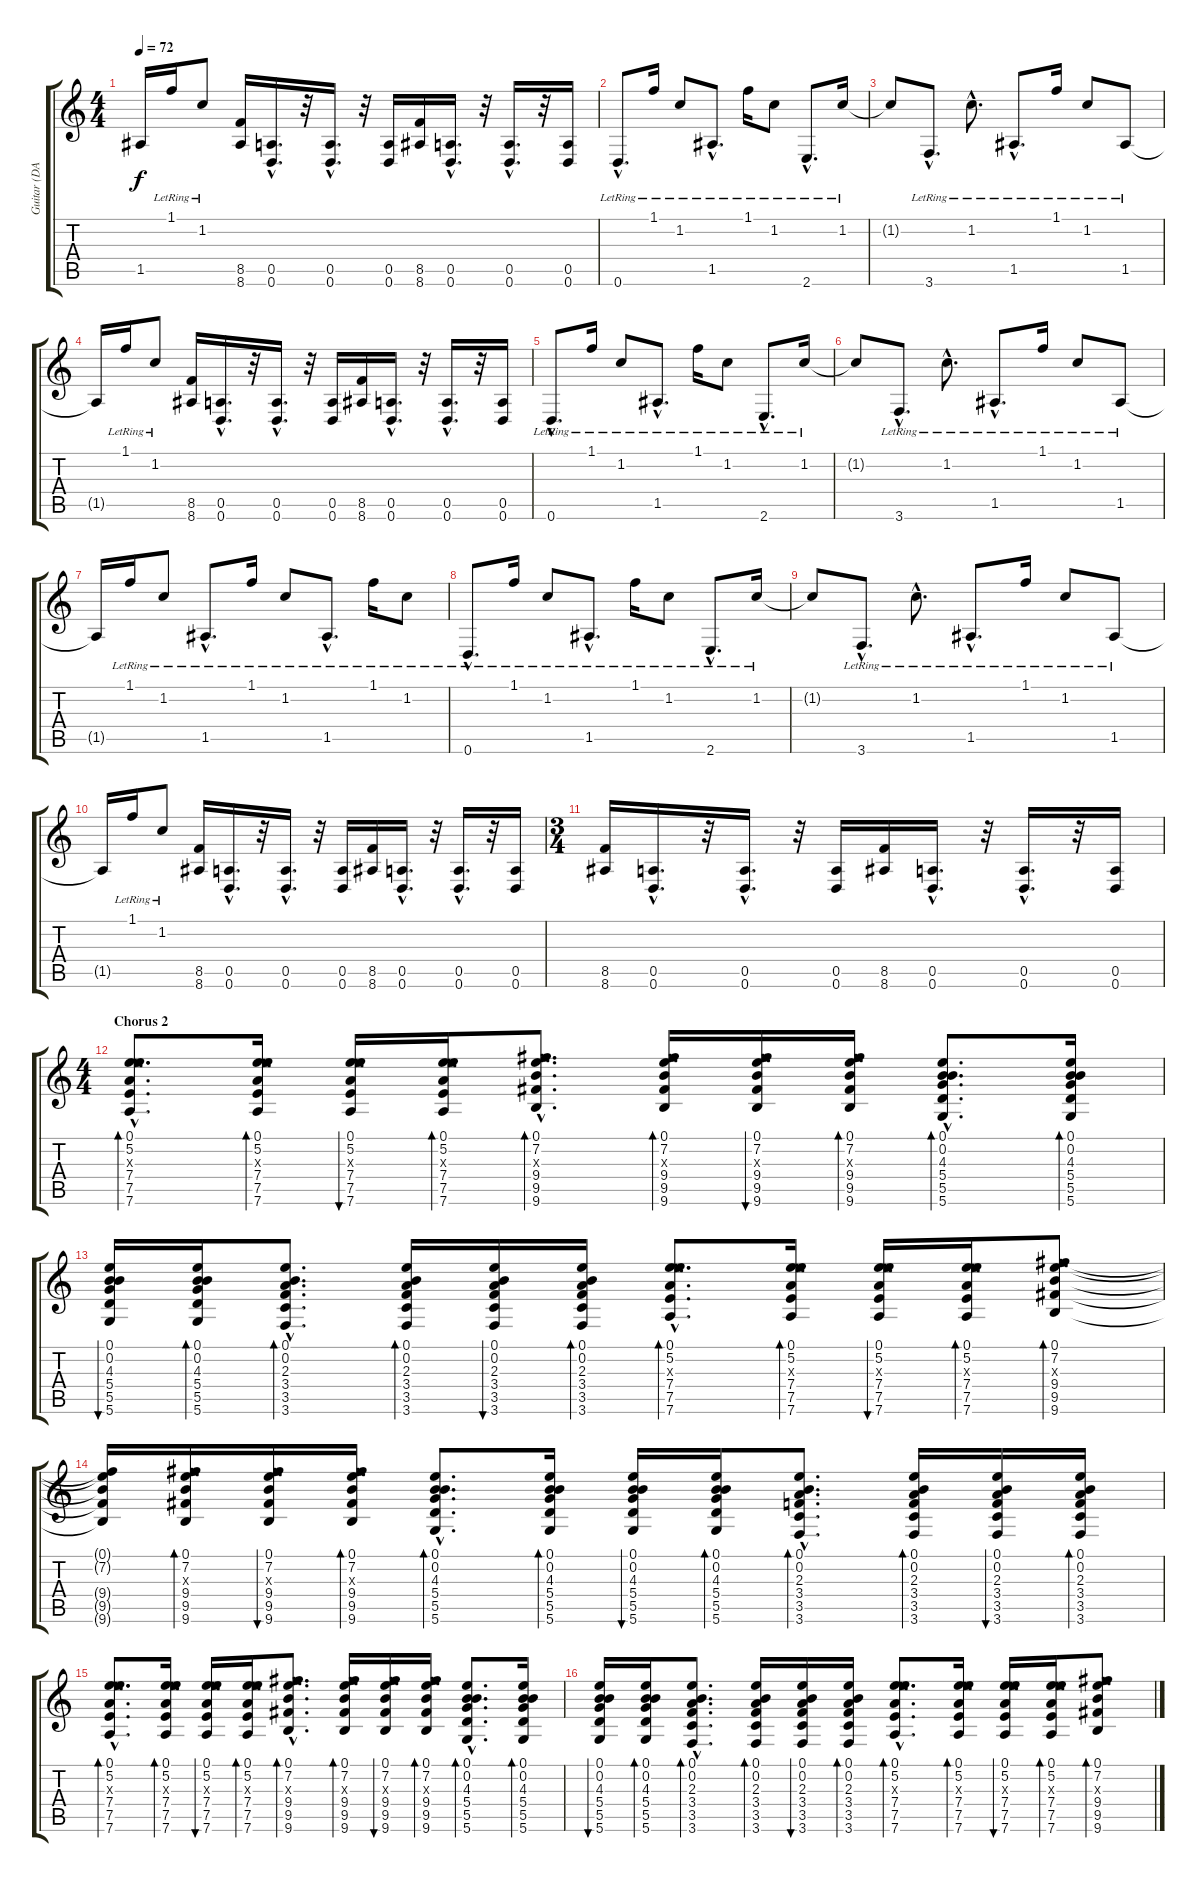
\track ("Guitar (DADGBE)" "Guitar (DA") {instrument electricguitarjazz}
\staff {score tabs}
\tuning (E4 B3 G3 D3 A2 D2) {hide}
\ts (4 4)
\tempo 72
\clef g2
\ks c
1.5{t}.16{dy f} 1.1{lr}.16 1.2{lr}.8 (8.5 8.6).16{volume 16 instrument distortionguitar} (0.5{hac} 0.6{hac}).16{d} r.32 (0.5{hac} 0.6{hac}).16{d} r.32 (0.5 0.6).16 (8.5 8.6).16 (0.5{hac} 0.6{hac}).16{d} r.32 (0.5{hac} 0.6{hac}).16{d} r.32 (0.5 0.6).16 |
0.6{hac lr}.8{d volume 10 instrument electricguitarjazz} 1.1{lr}.16 1.2{lr}.8 1.5{hac lr}.8{d} 1.1{lr}.16 1.2{lr}.8 2.6{hac lr}.8{d} 1.2{lr}.16 |
1.2{t}.8 3.6{hac lr}.8{d} 1.2{hac lr}.8{d} 1.5{hac lr}.8{d} 1.1{lr}.16 1.2{lr}.8 1.5{lr}.8 |
1.5{t}.16 1.1{lr}.16 1.2{lr}.8 (8.5 8.6).16{volume 16 instrument distortionguitar} (0.5{hac} 0.6{hac}).16{d} r.32 (0.5{hac} 0.6{hac}).16{d} r.32 (0.5 0.6).16 (8.5 8.6).16 (0.5{hac} 0.6{hac}).16{d} r.32 (0.5{hac} 0.6{hac}).16{d} r.32 (0.5 0.6).16 |
0.6{hac lr}.8{d volume 10 instrument electricguitarjazz} 1.1{lr}.16 1.2{lr}.8 1.5{hac lr}.8{d} 1.1{lr}.16 1.2{lr}.8 2.6{hac lr}.8{d} 1.2{lr}.16 |
1.2{t}.8 3.6{hac lr}.8{d} 1.2{hac lr}.8{d} 1.5{hac lr}.8{d} 1.1{lr}.16 1.2{lr}.8 1.5{lr}.8 |
1.5{t}.16 1.1{lr}.16 1.2{lr}.8 1.5{hac lr}.8{d} 1.1{lr}.16 1.2{lr}.8 1.5{hac lr}.8{d} 1.1{lr}.16 1.2{lr}.8 |
0.6{hac lr}.8{d} 1.1{lr}.16 1.2{lr}.8 1.5{hac lr}.8{d} 1.1{lr}.16 1.2{lr}.8 2.6{hac lr}.8{d} 1.2{lr}.16 |
1.2{t}.8 3.6{hac lr}.8{d} 1.2{hac lr}.8{d} 1.5{hac lr}.8{d} 1.1{lr}.16 1.2{lr}.8 1.5{lr}.8 |
1.5{t}.16 1.1{lr}.16 1.2{lr}.8 (8.5 8.6).16{volume 16 instrument distortionguitar} (0.5{hac} 0.6{hac}).16{d} r.32 (0.5{hac} 0.6{hac}).16{d} r.32 (0.5 0.6).16 (8.5 8.6).16 (0.5{hac} 0.6{hac}).16{d} r.32 (0.5{hac} 0.6{hac}).16{d} r.32 (0.5 0.6).16 |
\ts (3 4)
(8.5 8.6).16 (0.5{hac} 0.6{hac}).16{d} r.32 (0.5{hac} 0.6{hac}).16{d} r.32 (0.5 0.6).16 (8.5 8.6).16 (0.5{hac} 0.6{hac}).16{d} r.32 (0.5{hac} 0.6{hac}).16{d} r.32 (0.5 0.6).16 |
\ts (4 4)
\section ("" "Chorus 2")
(0.1{hac} 5.2{hac} 9.3{hac x} 7.4{hac} 7.5{hac} 7.6{hac}).8{d bd 60 volume 10 instrument electricguitarjazz} (0.1 5.2 9.3{x} 7.4 7.5 7.6).16{bd 30} (0.1 5.2 9.3{x} 7.4 7.5 7.6).16{bu 30} (0.1 5.2 9.3{x} 7.4 7.5 7.6).16{bd 30} (0.1{hac} 7.2{hac} 11.3{hac x} 9.4{hac} 9.5{hac} 9.6{hac}).8{d bd 60} (0.1 7.2 11.3{x} 9.4 9.5 9.6).16{bd 30} (0.1 7.2 11.3{x} 9.4 9.5 9.6).16{bu 30} (0.1 7.2 11.3{x} 9.4 9.5 9.6).16{bd 30} (0.1{hac} 0.2{hac} 4.3{hac} 5.4{hac} 5.5{hac} 5.6{hac}).8{d bd 60} (0.1 0.2 4.3 5.4 5.5 5.6).16{bd 30} |
(0.1 0.2 4.3 5.4 5.5 5.6).16{bu 30} (0.1 0.2 4.3 5.4 5.5 5.6).16{bd 30} (0.1{hac} 0.2{hac} 2.3{hac} 3.4{hac} 3.5{hac} 3.6{hac}).8{d bd 60} (0.1 0.2 2.3 3.4 3.5 3.6).16{bd 30} (0.1 0.2 2.3 3.4 3.5 3.6).16{bu 30} (0.1 0.2 2.3 3.4 3.5 3.6).16{bd 30} (0.1{hac} 5.2{hac} 9.3{hac x} 7.4{hac} 7.5{hac} 7.6{hac}).8{d bd 60} (0.1 5.2 9.3{x} 7.4 7.5 7.6).16{bd 30} (0.1 5.2 9.3{x} 7.4 7.5 7.6).16{bu 30} (0.1 5.2 9.3{x} 7.4 7.5 7.6).16{bd 30} (0.1 7.2 11.3{x} 9.4 9.5 9.6).8{bd 60} |
(0.1{t} 7.2{t} 9.4{t} 9.5{t} 9.6{t}).16 (0.1 7.2 11.3{x} 9.4 9.5 9.6).16{bd 30} (0.1 7.2 11.3{x} 9.4 9.5 9.6).16{bu 30} (0.1 7.2 11.3{x} 9.4 9.5 9.6).16{bd 30} (0.1{hac} 0.2{hac} 4.3{hac} 5.4{hac} 5.5{hac} 5.6{hac}).8{d bd 60} (0.1 0.2 4.3 5.4 5.5 5.6).16{bd 30} (0.1 0.2 4.3 5.4 5.5 5.6).16{bu 30} (0.1 0.2 4.3 5.4 5.5 5.6).16{bd 30} (0.1{hac} 0.2{hac} 2.3{hac} 3.4{hac} 3.5{hac} 3.6{hac}).8{d bd 60} (0.1 0.2 2.3 3.4 3.5 3.6).16{bd 30} (0.1 0.2 2.3 3.4 3.5 3.6).16{bu 30} (0.1 0.2 2.3 3.4 3.5 3.6).16{bd 30} |
(0.1{hac} 5.2{hac} 9.3{hac x} 7.4{hac} 7.5{hac} 7.6{hac}).8{d bd 60} (0.1 5.2 9.3{x} 7.4 7.5 7.6).16{bd 30} (0.1 5.2 9.3{x} 7.4 7.5 7.6).16{bu 30} (0.1 5.2 9.3{x} 7.4 7.5 7.6).16{bd 30} (0.1{hac} 7.2{hac} 11.3{hac x} 9.4{hac} 9.5{hac} 9.6{hac}).8{d bd 60} (0.1 7.2 11.3{x} 9.4 9.5 9.6).16{bd 30} (0.1 7.2 11.3{x} 9.4 9.5 9.6).16{bu 30} (0.1 7.2 11.3{x} 9.4 9.5 9.6).16{bd 30} (0.1{hac} 0.2{hac} 4.3{hac} 5.4{hac} 5.5{hac} 5.6{hac}).8{d bd 60} (0.1 0.2 4.3 5.4 5.5 5.6).16{bd 30} |
(0.1 0.2 4.3 5.4 5.5 5.6).16{bu 30} (0.1 0.2 4.3 5.4 5.5 5.6).16{bd 30} (0.1{hac} 0.2{hac} 2.3{hac} 3.4{hac} 3.5{hac} 3.6{hac}).8{d bd 60} (0.1 0.2 2.3 3.4 3.5 3.6).16{bd 30} (0.1 0.2 2.3 3.4 3.5 3.6).16{bu 30} (0.1 0.2 2.3 3.4 3.5 3.6).16{bd 30} (0.1{hac} 5.2{hac} 9.3{hac x} 7.4{hac} 7.5{hac} 7.6{hac}).8{d bd 60} (0.1 5.2 9.3{x} 7.4 7.5 7.6).16{bd 30} (0.1 5.2 9.3{x} 7.4 7.5 7.6).16{bu 30} (0.1 5.2 9.3{x} 7.4 7.5 7.6).16{bd 30} (0.1 7.2 11.3{x} 9.4 9.5 9.6).8{bd 60}
